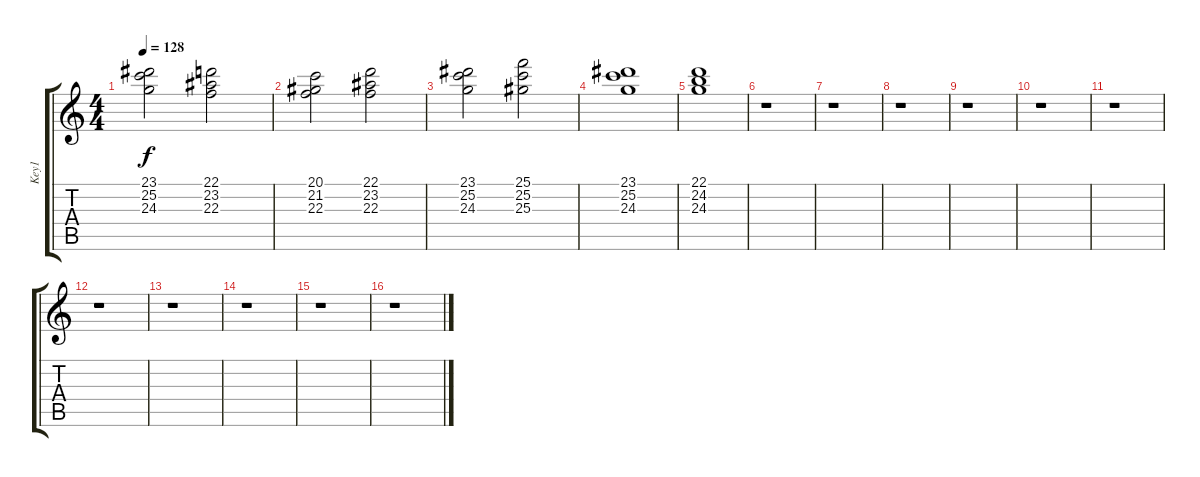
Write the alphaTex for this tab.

\track ("Key1" "Key1") {instrument stringensemble1}
\staff {score tabs}
\tuning (E4 B3 G3 D3 A2 E2) {hide}
\ts (4 4)
\tempo 128
\clef g2
\ks c
(23.1 25.2 24.3).2{dy f} (22.1 23.2 22.3).2 |
(20.1 21.2 22.3).2 (22.1 23.2 22.3).2 |
(23.1 25.2 24.3).2 (25.1 25.2 25.3).2 |
(23.1 25.2 24.3).1 |
(22.1 24.2 24.3).1 |
r.1 |
r.1 |
r.1 |
r.1 |
r.1 |
r.1 |
r.1 |
r.1 |
r.1 |
r.1 |
r.1
